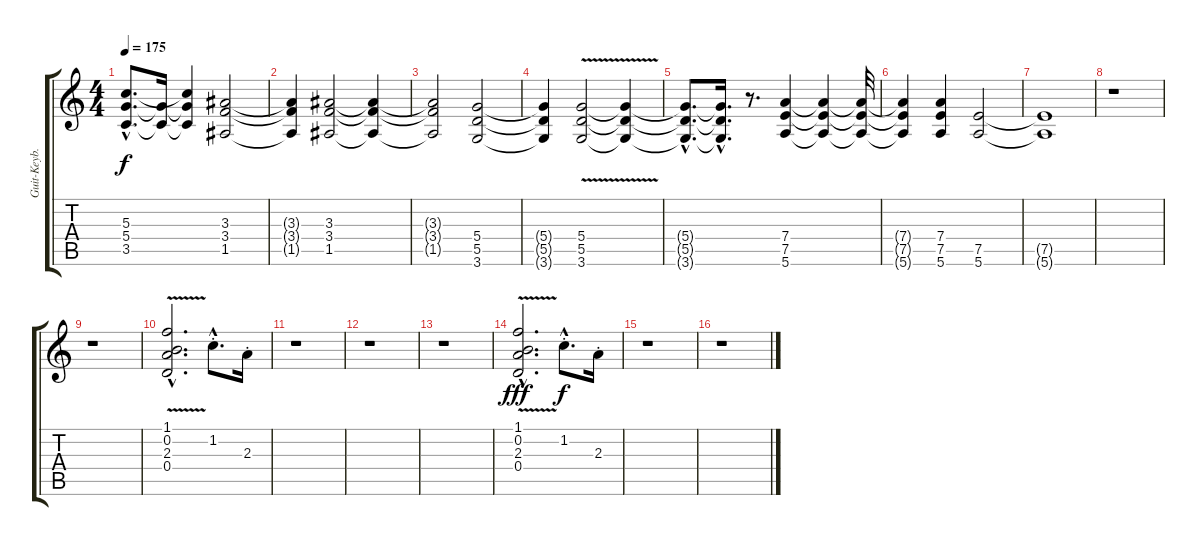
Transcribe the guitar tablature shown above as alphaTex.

\track ("Guit-Keyb." "Guit-Keyb.") {instrument overdrivenguitar}
\staff {score tabs}
\tuning (E4 B3 G3 D3 A2 E2) {hide}
\ts (4 4)
\tempo 175
\clef g2
\ks c
(5.3{hac} 5.4{hac} 3.5{hac}).8{d dy f} (5.4{t} 3.5{t}).16 (5.3{t} 5.4{t} 3.5{t}).4 (3.3 3.4 1.5).2 |
(3.3{t} 3.4{t} 1.5{t}).4 (3.3 3.4 1.5).2 (3.3{t} 3.4{t} 1.5{t}).4 |
(3.3{t} 3.4{t} 1.5{t}).2 (5.4 5.5 3.6).2 |
(5.4{t} 5.5{t} 3.6{t}).4 (5.4{v} 5.5 3.6{v}).2 (5.4{t} 5.5{t} 3.6{t}).4 |
(5.4{hac t} 5.5{hac t} 3.6{hac t}).8{d} (5.4{hac t} 5.5{hac t} 3.6{hac t}).16{d} r.8{d} (7.4 7.5 5.6).4 (7.4{t} 7.5{t} 5.6{t}).4 (7.4{t} 7.5{t} 5.6{t}).32 |
(7.4{t} 7.5{t} 5.6{t}).4 (7.4 7.5 5.6).4 (7.5 5.6).2 |
(7.5{t} 5.6{t}).1 |
r.1 |
r.1 |
(1.1{hac} 0.2{v hac} 2.3{hac} 0.4{v hac}).2{d volume 8 instrument acousticguitarsteel} 1.2{hac st}.8{d} 2.3{st}.16 |
r.1 |
r.1 |
r.1 |
(1.1{hac} 0.2{v hac} 2.3{hac} 0.4{v hac}).2{d dy fff} 1.2{hac st}.8{d dy f} 2.3{st}.16 |
r.1 |
r.1
